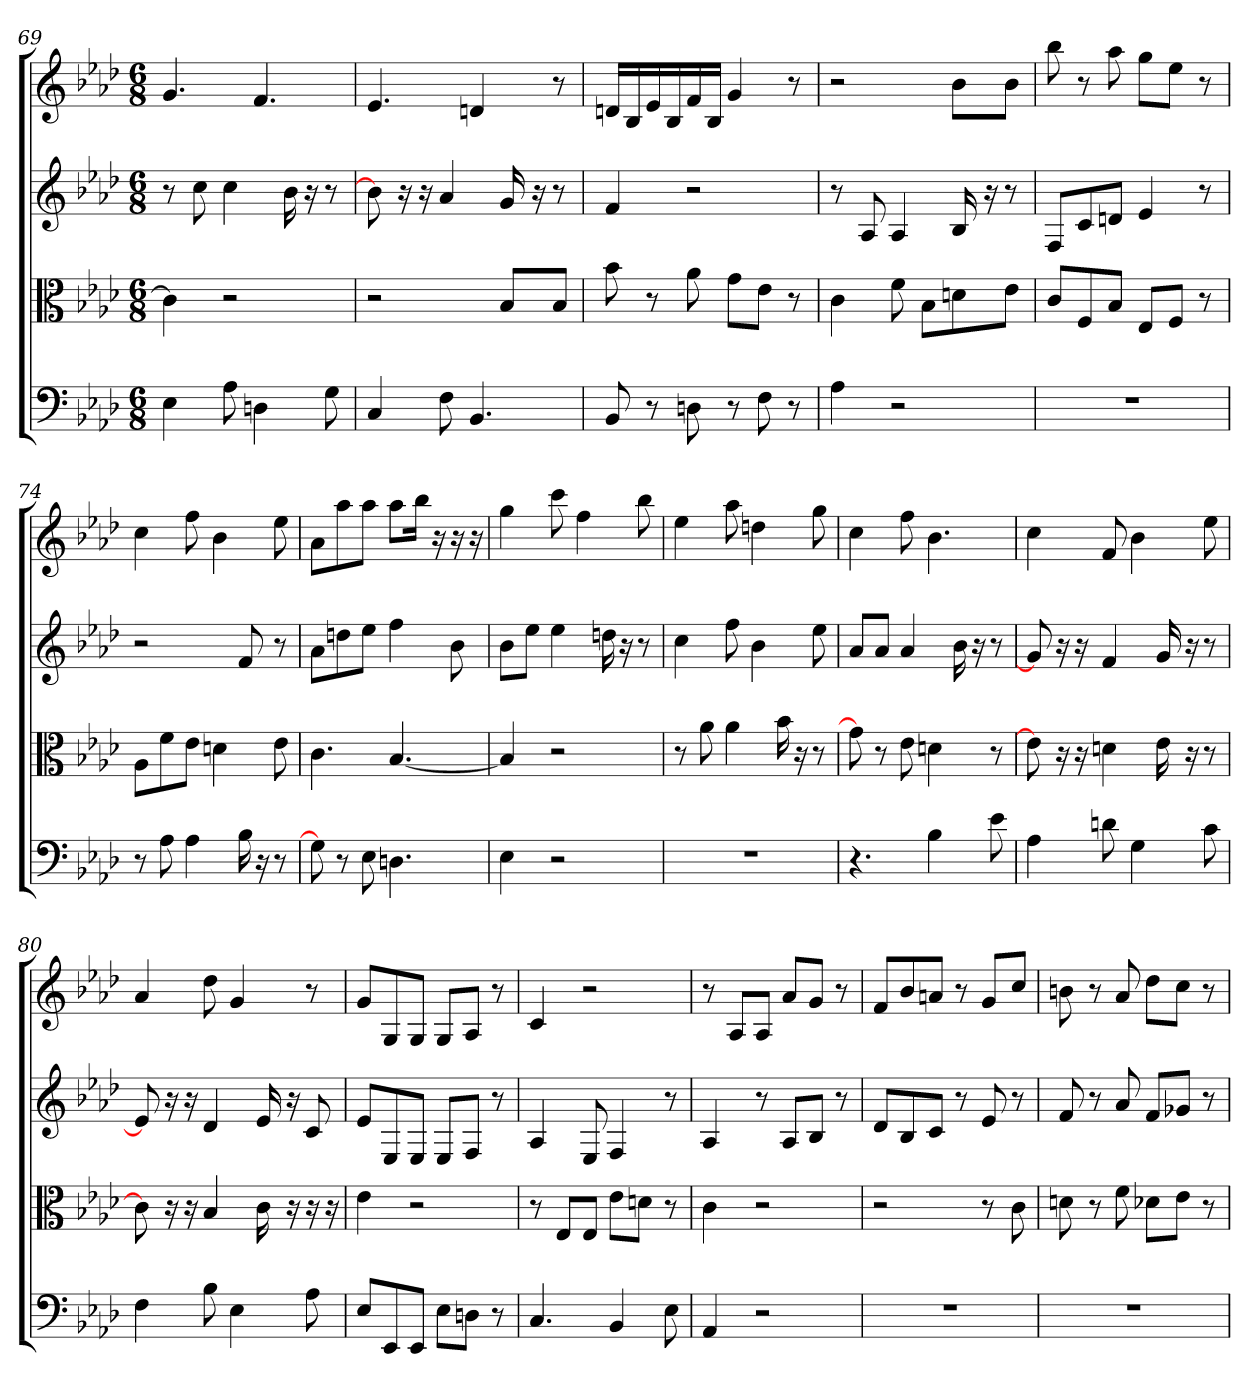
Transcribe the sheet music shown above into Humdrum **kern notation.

**kern	**kern	**kern	**kern
*part4	*part3	*part2	*part1
*staff4	*staff3	*staff2	*staff1
*clefF4	*clefC3	*clefG2	*clefG2
*k[b-e-a-d-]	*k[b-e-a-d-]	*k[b-e-a-d-]	*k[b-e-a-d-]
*A-:	*A-:	*A-:	*A-:
*M6/8	*M6/8	*M6/8	*M6/8
=69	=69	=69	=69
4E-	4c]	8r	4.g
.	.	8cc	.
8A-	2r	4cc	.
4Dn	.	.	4.f
.	.	16b-	.
.	.	16r	.
8G	.	8r	.
=70	=70	=70	=70
4C	2r	8b-]	4.e-
.	.	16r	.
.	.	16r	.
8F	.	4a-	.
4.BB-	.	.	4dn
.	8B-/L	16g	.
.	.	16r	.
.	8B-/J	8r	8r
=71	=71	=71	=71
8BB-	8b-	4f	16dn/LL
.	.	.	16B-/
8r	8r	.	16e-/
.	.	.	16B-/
8Dn	8a-	2r	16f/
.	.	.	16B-/JJ
8r	8g\L	.	4g
8F	8e-\J	.	.
8r	8r	.	8r
=72	=72	=72	=72
4A-	4c	8r	2r
.	.	8A-	.
2r	8f	4A-	.
.	8B-\L	.	.
.	8dn\	16B-	8b-\L
.	.	16r	.
.	8e-\J	8r	8b-\J
=73	=73	=73	=73
2.r	8c/L	8F/L	8bb-
.	8F/	8c/	8r
.	8B-/J	8dn/J	8aa-
.	8E-/L	4e-	8gg\L
.	8F/J	.	8ee-\J
.	8r	8r	8r
=74	=74	=74	=74
8r	8A-\L	2r	4cc
8A-	8f\	.	.
4A-	8e-\J	.	8ff
.	4dn	.	4b-
16B-	.	8f	.
16r	.	.	.
8r	8e-	8r	8ee-
=75	=75	=75	=75
8G]	4.c	8a-\L	8a-\L
8r	.	8ddn\	8aa-\
8E-	.	8ee-\J	8aa-\J
4.Dn	[4.B-	4ff	8aa-\L
.	.	.	16bb-\Jk
.	.	.	16r
.	.	8b-	16r
.	.	.	16r
=76	=76	=76	=76
4E-	4B-]	8b-\L	4gg
.	.	8ee-\J	.
2r	2r	4ee-	8ccc
.	.	.	4ff
.	.	16ddn	.
.	.	16r	.
.	.	8r	8bb-
=77	=77	=77	=77
2.r	8r	4cc	4ee-
.	8a-	.	.
.	4a-	8ff	8aa-
.	.	4b-	4ddn
.	16b-	.	.
.	16r	.	.
.	8r	8ee-	8gg
=78	=78	=78	=78
4.r	8g]	8a-/L	4cc
.	8r	8a-/J	.
.	8e-	4a-	8ff
4B-	4dn	.	4.b-
.	.	16b-	.
.	.	16r	.
8e-	8r	8r	.
=79	=79	=79	=79
4A-	8e-]	8g]	4cc
.	16r	16r	.
.	16r	16r	.
8dn	4dn	4f	8f
4G	.	.	4b-
.	16e-	16g	.
.	16r	16r	.
8c	8r	8r	8ee-
=80	=80	=80	=80
4F	8c]	8e-]	4a-
.	16r	16r	.
.	16r	16r	.
8B-	4B-	4d-	8dd-
4E-	.	.	4g
.	16c	16e-	.
.	16r	16r	.
8A-	16r	8c	8r
.	16r	.	.
=81	=81	=81	=81
8E-/L	4e-	8e-/L	8g/L
8EE-/	.	8E-/	8G/
8EE-/J	2r	8E-/J	8G/J
8E-\L	.	8E-/L	8G/L
8Dn\J	.	8F/J	8A-/J
8r	.	8r	8r
=82	=82	=82	=82
4.C	8r	4A-	4c
.	8E-/L	.	.
.	8E-/J	8E-	2r
4BB-	8e-\L	4F	.
.	8dn\J	.	.
8E-	8r	8r	.
=83	=83	=83	=83
4AA-	4c	4A-	8r
.	.	.	8A-/L
2r	2r	8r	8A-/J
.	.	8A-/L	8a-/L
.	.	8B-/J	8g/J
.	.	8r	8r
=84	=84	=84	=84
2.r	2r	8d-/L	8f/L
.	.	8B-/	8b-/
.	.	8c/J	8an/J
.	.	8r	8r
.	8r	8e-	8g/L
.	8c	8r	8cc/J
=85	=85	=85	=85
2.r	8dn	8f	8bn
.	8r	8r	8r
.	8f	8a-	8a-
.	8d-X\L	8f/L	8dd-\L
.	8e-\J	8g-X/J	8cc\J
.	8r	8r	8r
=	=	=	=
*-	*-	*-	*-
